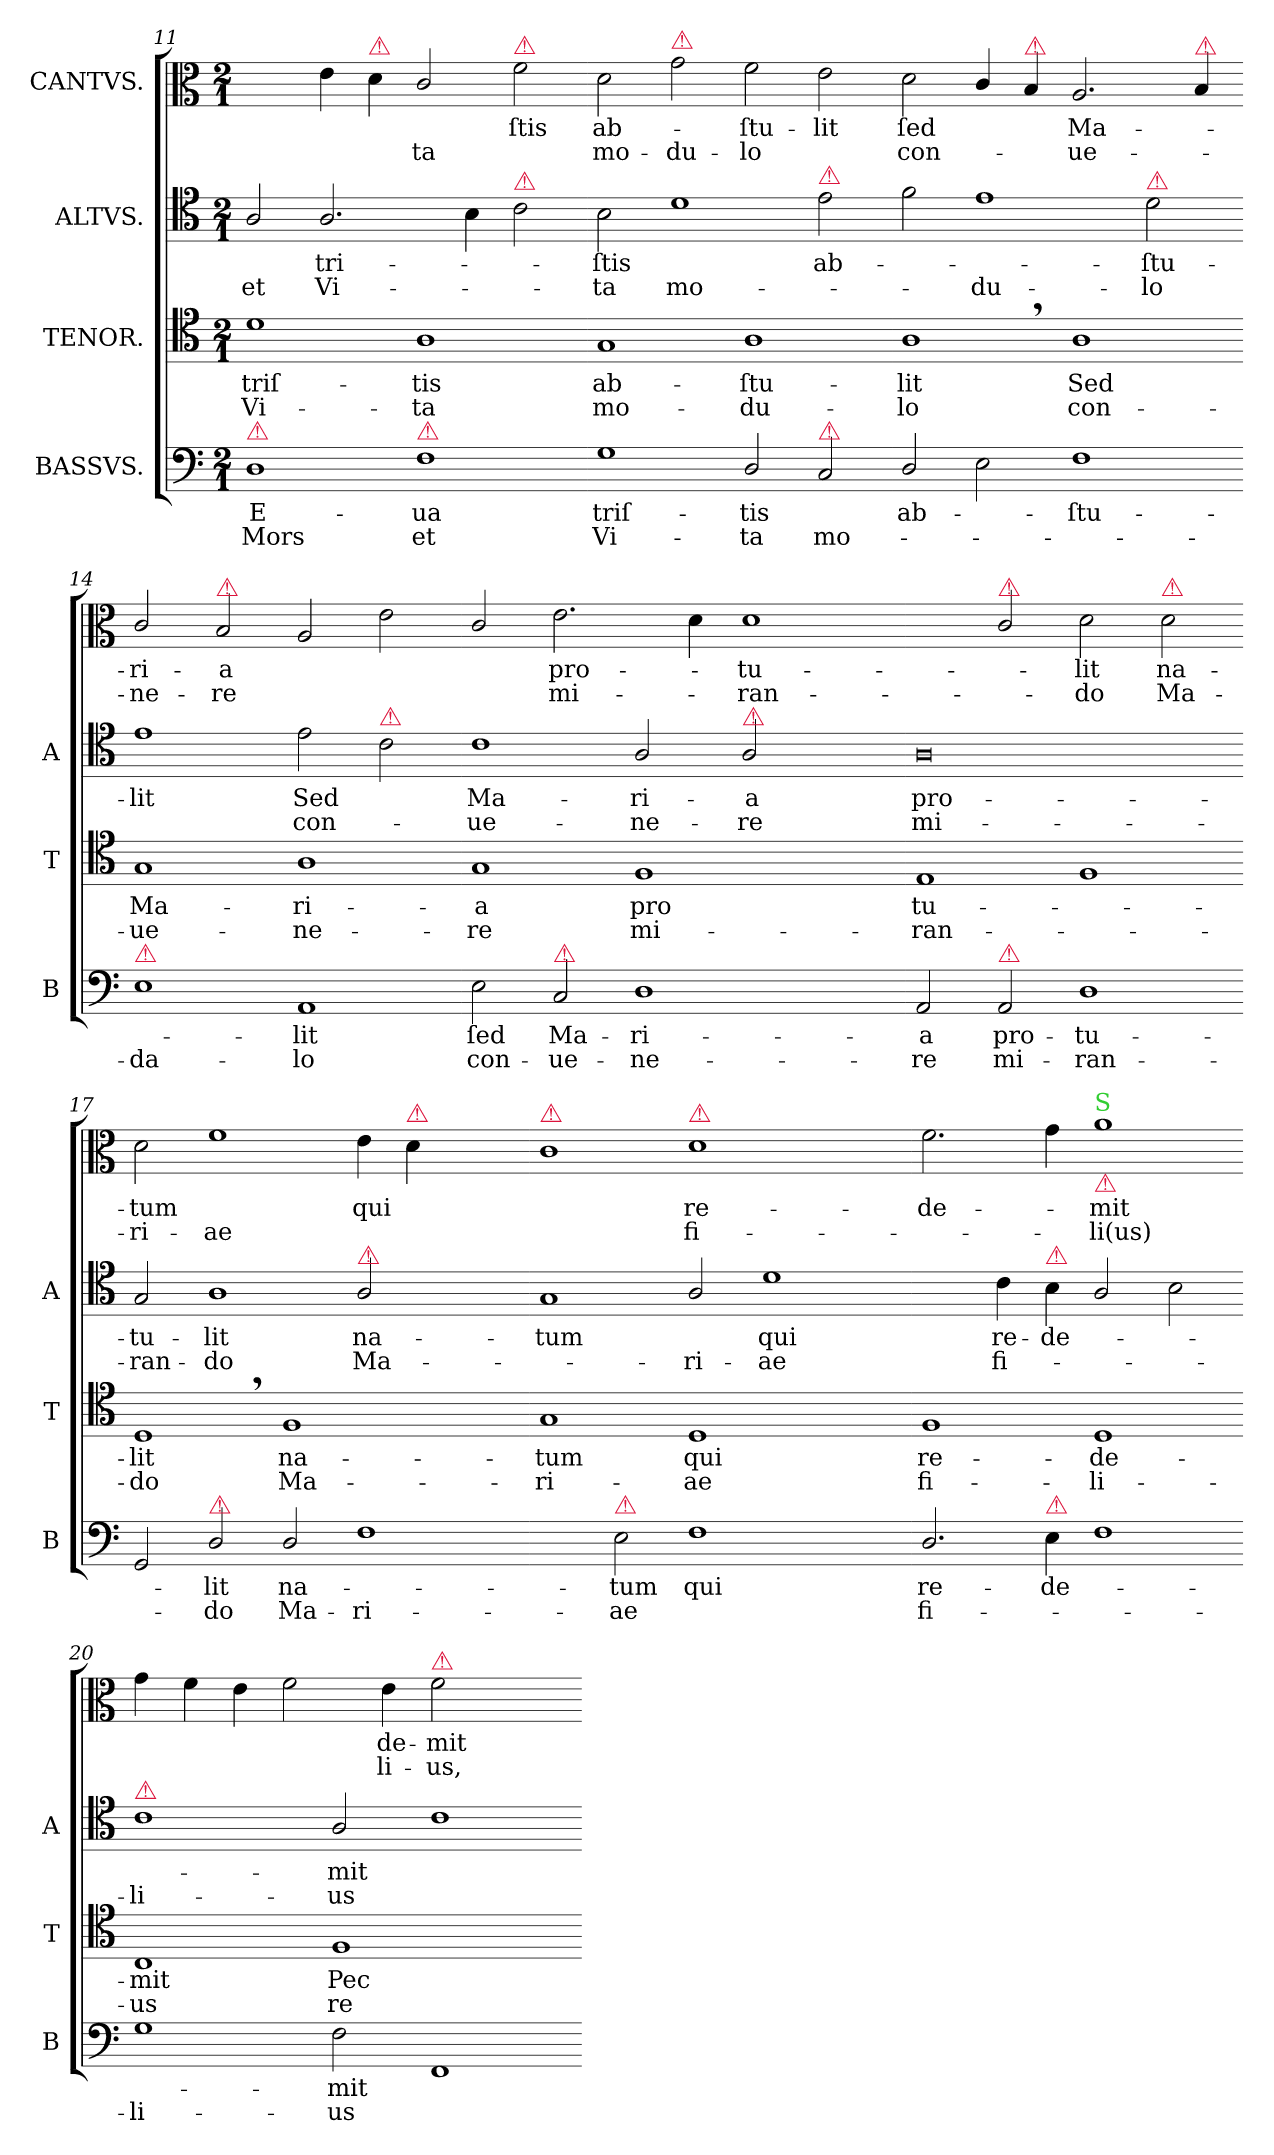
**kern	**text	**text	**kern	**text	**text	**kern	**text	**text	**kern	**text	**text
*part4	*part4	*part4	*part3	*part3	*part3	*part2	*part2	*part2	*part1	*part1	*part1
*staff4	*staff4	*staff4	*staff3	*staff3	*staff3	*staff2	*staff2	*staff2	*staff1	*staff1	*staff1
*I"BASSVS.	*	*	*I"TENOR.	*	*	*I"ALTVS.	*	*	*I"CANTVS.	*	*
*I'B	*	*	*I'T	*	*	*I'A	*	*	*	*	*
*clefF4	*	*	*clefC4	*	*	*clefC4	*	*	*clefC3	*	*
*k[]	*	*	*k[]	*	*	*k[]	*	*	*k[]	*	*
*M2/1	*	*	*M2/1	*	*	*M2/1	*	*	*M2/1	*	*
=11	=11	=11	=11	=11	=11	=11	=11	=11	=11	=11	=11
!LO:TX:a:color=crimson:t=⚠	!	!	!	!	!	!	!	!	!	!	!
1D	E-	Mors	1d	triſ-	Vi-	2A/	.	et	2ryy	.	.
.	.	.	.	.	.	2.A/	tri-	Vi-	4e\	.	.
!	!	!	!	!	!	!	!	!	!LO:TX:a:color=crimson:t=⚠	!	!
.	.	.	.	.	.	.	.	.	4d\	.	.
!LO:TX:a:color=crimson:t=⚠	!	!	!	!	!	!	!	!	!	!	!
1F	-ua	et	1A	-tis	-ta	.	.	.	2c/	.	-ta
.	.	.	.	.	.	4B\	.	.	.	.	.
!	!	!	!	!	!	!	!	!	!LO:TX:a:color=crimson:t=⚠	!	!
!	!	!	!	!	!	!LO:TX:a:color=crimson:t=⚠	!	!	!	!	!
.	.	.	.	.	.	2c\	.	.	2f\	-ſtis	.
=12-	=12-	=12-	=12-	=12-	=12-	=12-	=12-	=12-	=12-	=12-	=12-
1G	triſ-	Vi-	1G	ab-	mo-	2B\	-ſtis	-ta	2d\	ab-	mo-
!	!	!	!	!	!	!	!	!	!LO:TX:a:color=crimson:t=⚠	!	!
.	.	.	.	.	.	1d\	.	mo-	2g\	.	-du-
2D/	-tis	-ta	1A	-ſtu-	-du-	.	.	.	2f\	-ſtu-	-lo
!	!	!	!	!	!	!LO:TX:a:color=crimson:t=⚠	!	!	!	!	!
!LO:TX:a:color=crimson:t=⚠	!	!	!	!	!	!	!	!	!	!	!
2C/	.	mo-	.	.	.	2e\	ab-	.	2e\	-lit	.
=13-	=13-	=13-	=13-	=13-	=13-	=13-	=13-	=13-	=13-	=13-	=13-
2D/	ab-	.	1A,	-lit	-lo	2f\	.	.	2d\	ſed	con-
2E\	.	.	.	.	.	1e\	.	-du-	4c/	.	.
!	!	!	!	!	!	!	!	!	!LO:TX:a:color=crimson:t=⚠	!	!
.	.	.	.	.	.	.	.	.	4B/	.	.
1F	-ſtu-	.	1A	Sed	con-	.	.	.	2.A/	Ma-	-ue-
!	!	!	!	!	!	!LO:TX:a:color=crimson:t=⚠	!	!	!	!	!
.	.	.	.	.	.	2d\	-ſtu-	-lo	.	.	.
!	!	!	!	!	!	!	!	!	!LO:TX:a:color=crimson:t=⚠	!	!
.	.	.	.	.	.	.	.	.	4B/	.	.
=14-	=14-	=14-	=14-	=14-	=14-	=14-	=14-	=14-	=14-	=14-	=14-
!LO:TX:a:color=crimson:t=⚠	!	!	!	!	!	!	!	!	!	!	!
1E	.	-da-	1G	Ma-	-ue-	1e	-lit	.	2c/	-ri-	-ne-
!	!	!	!	!	!	!	!	!	!LO:TX:a:color=crimson:t=⚠	!	!
.	.	.	.	.	.	.	.	.	2B/	-a	-re
1AA	-lit	-lo	1A	-ri-	-ne-	2e\	Sed	con-	2A/	.	.
!	!	!	!	!	!	!LO:TX:a:color=crimson:t=⚠	!	!	!	!	!
.	.	.	.	.	.	2c\	.	.	2e\	.	.
=15-	=15-	=15-	=15-	=15-	=15-	=15-	=15-	=15-	=15-	=15-	=15-
2E\	ſed	con-	1G	-a	-re	1c	Ma-	-ue-	2c/	.	.
!LO:TX:a:color=crimson:t=⚠	!	!	!	!	!	!	!	!	!	!	!
2C/	Ma-	-ue-	.	.	.	.	.	.	2.e\	pro-	mi-
1D	-ri-	-ne-	1F	pro	mi-	2A/	-ri-	-ne-	.	.	.
.	.	.	.	.	.	.	.	.	4d\	.	.
!	!	!	!	!	!	!LO:TX:a:color=crimson:t=⚠	!	!	!	!	!
.	.	.	.	.	.	2A/	-a	-re	1d\	-tu-	-ran-
2ryy	.	.	2ryy	.	.	2ryy	.	.	.	.	.
=16-	=16-	=16-	=16-	=16-	=16-	=16-	=16-	=16-	=16-	=16-	=16-
2AA/	-a	-re	1E	tu-	-ran-	0A	pro-	mi-	2ryy	.	.
!	!	!	!	!	!	!	!	!	!LO:TX:a:color=crimson:t=⚠	!	!
!LO:TX:a:color=crimson:t=⚠	!	!	!	!	!	!	!	!	!	!	!
2AA/	pro-	mi-	.	.	.	.	.	.	2c/	.	.
1D	-tu-	-ran-	1F	.	.	.	.	.	2d\	-lit	-do
!	!	!	!	!	!	!	!	!	!LO:TX:a:color=crimson:t=⚠	!	!
.	.	.	.	.	.	.	.	.	2d\	na-	Ma-
=17-	=17-	=17-	=17-	=17-	=17-	=17-	=17-	=17-	=17-	=17-	=17-
2GG/	.	.	1D,	-lit	-do	2G/	-tu-	-ran-	2d\	-tum	-ri-
!LO:TX:a:color=crimson:t=⚠	!	!	!	!	!	!	!	!	!	!	!
2D/	-lit	-do	.	.	.	1A\	-lit	-do	1f\	.	-ae
2D/	na-	Ma-	1F	na-	Ma-	.	.	.	.	.	.
!	!	!	!	!	!	!LO:TX:a:color=crimson:t=⚠	!	!	!	!	!
1F\	.	-ri-	.	.	.	2A/	na-	Ma-	4e\	qui	.
!	!	!	!	!	!	!	!	!	!LO:TX:a:color=crimson:t=⚠	!	!
.	.	.	.	.	.	.	.	.	4d\	.	.
.	.	.	2ryy	.	.	2ryy	.	.	2ryy	.	.
=18-	=18-	=18-	=18-	=18-	=18-	=18-	=18-	=18-	=18-	=18-	=18-
!	!	!	!	!	!	!	!	!	!LO:TX:a:color=crimson:t=⚠	!	!
2ryy	.	.	1G	-tum	-ri-	1G	-tum	.	1c	.	.
!LO:TX:a:color=crimson:t=⚠	!	!	!	!	!	!	!	!	!	!	!
2E\	-tum	-ae	.	.	.	.	.	.	.	.	.
!	!	!	!	!	!	!	!	!	!LO:TX:a:color=crimson:t=⚠	!	!
1F	qui	.	1D	qui	-ae	2A/	.	-ri-	1d	re-	fi-
.	.	.	.	.	.	1d\	qui	-ae	.	.	.
2ryy	.	.	2ryy	.	.	.	.	.	2ryy	.	.
=19-	=19-	=19-	=19-	=19-	=19-	=19-	=19-	=19-	=19-	=19-	=19-
2.D/	re-	fi-	1F	re-	fi-	2ryy	.	.	2.f\	-de-	.
.	.	.	.	.	.	4c\	re-	fi-	.	.	.
!	!	!	!	!	!	!LO:TX:a:color=crimson:t=⚠	!	!	!	!	!
!LO:TX:a:color=crimson:t=⚠	!	!	!	!	!	!	!	!	!	!	!
4E\	-de-	.	.	.	.	4B\	-de-	.	4g\	.	.
!	!	!	!	!	!	!	!	!	!LO:TX:a:color=limegreen:t=S	!	!
!	!	!	!	!	!	!	!	!	!LO:TX:b:color=crimson:t=⚠	!	!
1F	.	.	1D	-de-	-li-	2A/	.	.	1a	-mit	-li(us)
.	.	.	.	.	.	2B\	.	.	.	.	.
=20-	=20-	=20-	=20-	=20-	=20-	=20-	=20-	=20-	=20-	=20-	=20-
!	!	!	!	!	!	!LO:TX:a:color=crimson:t=⚠	!	!	!	!	!
1G	.	-li-	1C	-mit	-us	1c	.	-li-	4g\	.	.
.	.	.	.	.	.	.	.	.	4f\	.	.
.	.	.	.	.	.	.	.	.	4e\	.	.
.	.	.	.	.	.	.	.	.	2f\	.	.
2F\	-mit	-us	1F	Pec-	re-	2A/	-mit	-us	.	.	.
.	.	.	.	.	.	.	.	.	4e\	de-	li-
!	!	!	!	!	!	!	!	!	!LO:TX:a:color=crimson:t=⚠	!	!
1FF/	.	.	.	.	.	1c\	.	.	2f\	-mit	-us,
.	.	.	2ryy	.	.	.	.	.	2ryy	.	.
=-	=-	=-	=-	=-	=-	=-	=-	=-	=-	=-	=-
*-	*-	*-	*-	*-	*-	*-	*-	*-	*-	*-	*-
